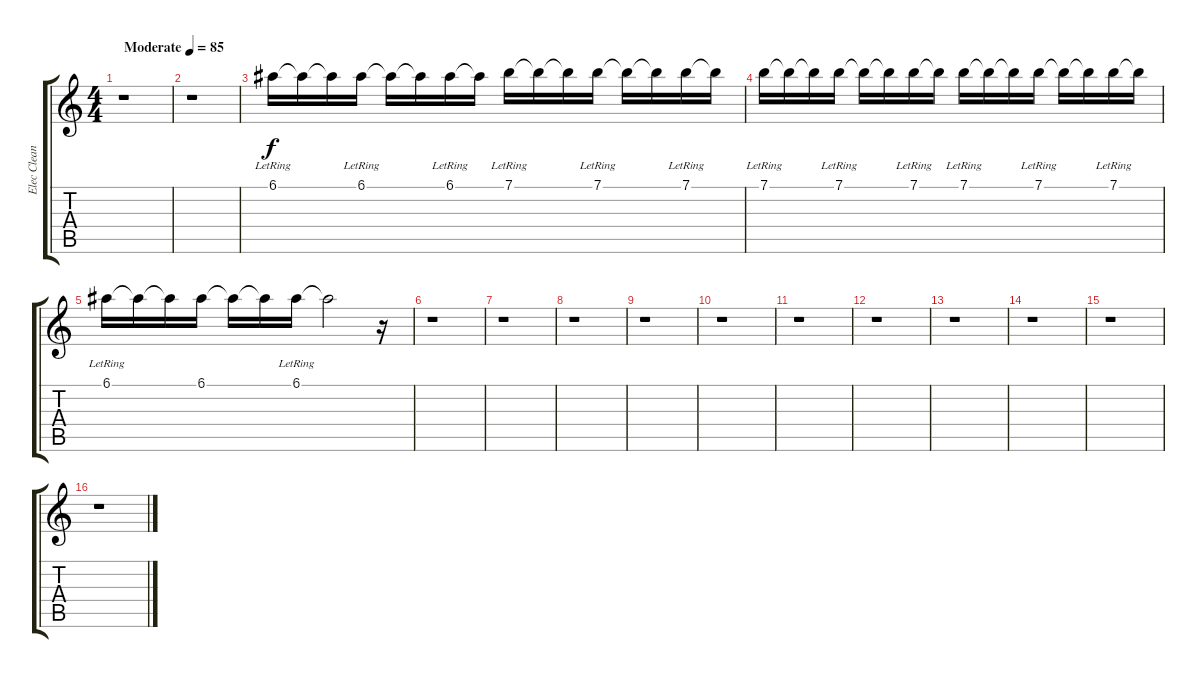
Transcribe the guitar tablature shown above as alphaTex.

\track ("Elec Clean" "Elec Clean") {instrument acousticguitarsteel}
\staff {score tabs}
\tuning (E4 B3 G3 D3 A2 E2) {hide}
\ts (4 4)
\tempo (85 "Moderate")
\clef g2
\ks c
r.1{dy f instrument acousticguitarsteel} |
r.1 |
6.1{lr}.16 6.1{t}.16 6.1{t}.16 6.1{lr}.16 6.1{t}.16 6.1{t}.16 6.1{lr}.16 6.1{t}.16 7.1{lr}.16 7.1{t}.16 7.1{t}.16 7.1{lr}.16 7.1{t}.16 7.1{t}.16 7.1{lr}.16 7.1{t}.16 |
7.1{lr}.16 7.1{t}.16 7.1{t}.16 7.1{lr}.16 7.1{t}.16 7.1{t}.16 7.1{lr}.16 7.1{t}.16 7.1{lr}.16 7.1{t}.16 7.1{t}.16 7.1{lr}.16 7.1{t}.16 7.1{t}.16 7.1{lr}.16 7.1{t}.16 |
6.1{lr}.16 6.1{t}.16 6.1{t}.16 6.1.16 6.1{t}.16 6.1{t}.16 6.1{lr}.16 6.1{t}.2 r.16 |
r.1 |
r.1 |
r.1 |
r.1 |
r.1 |
r.1 |
r.1 |
r.1 |
r.1 |
r.1 |
r.1
